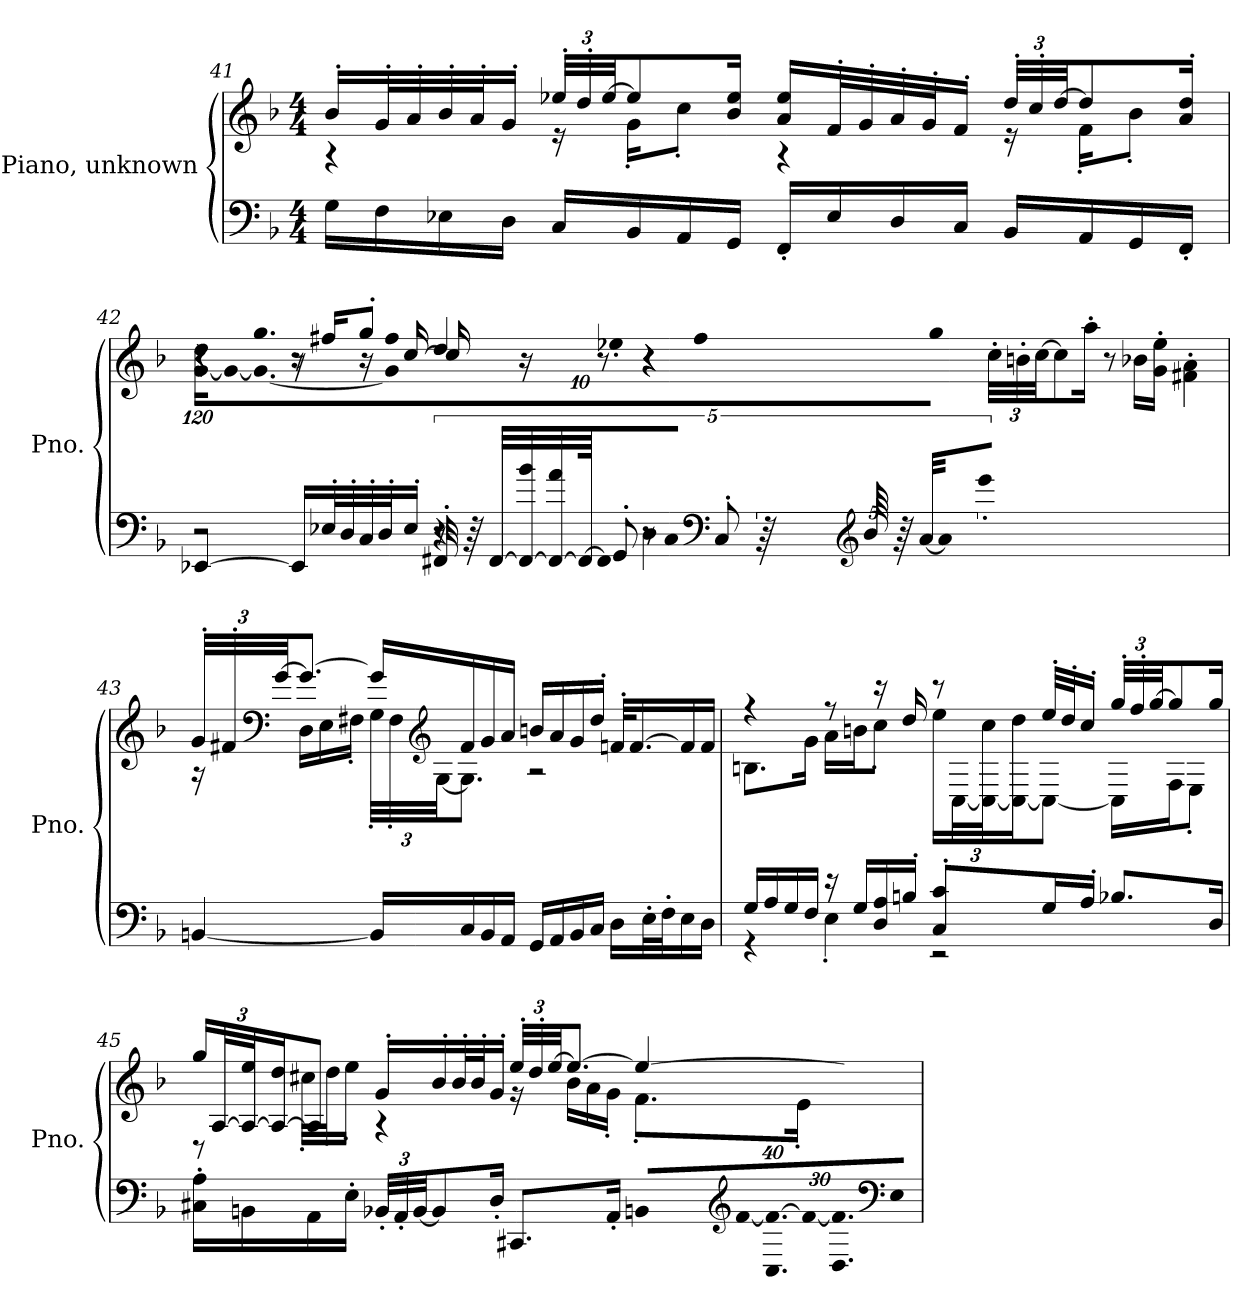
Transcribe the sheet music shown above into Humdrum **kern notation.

**kern	**kern
*part1	*part1
*staff2	*staff1
*I"Piano, unknown	*
*I'Pno.	*
!!LO:LB:g=z
*clefF4	*clefG2
*k[b-]	*k[b-]
*M4/4	*M4/4
=41	=41
*	*^
16G\LL	16b-'/LL	4r
16F\	32g'/L	.
.	32a'/	.
16E-X\	32b-'/	.
.	32a'/J	.
16D\JJ	16g'/JJ	.
*	*Xbrackettup	*
16C/LL	48ee-X'/LLL	16r
.	48dd'/	.
.	[48ee-/JJ	.
16BB-/	8ee-/]	16g'\KL
16AA/	.	8cc'\J
16GG/JJ	16b-/ 16ee-/Jk	.
16FF'/LL	16a/ 16ee-/LL	4r
16E-/	32f'/L	.
.	32g'/	.
16D/	32a'/	.
.	32g'/J	.
16C/JJ	16f'/JJ	.
16BB-/LL	48dd'/LLL	16r
.	48cc'/	.
.	[48dd/JJ	.
16AA/	8dd/]	16f'\KL
16GG/	.	8b-'\J
16FF'/JJ	16a/' 16dd/'Jk	.
!!LO:LB:g=z
=42	=42	=42
*^	*	*
*	*^	*	*
!	!	!	!	!LO:N:vis=16
*	*	*	*	*^
[4EE-X/	2r	2r	4r	[1920%107g\ 1920%107dd\LL	4r
!	!	!	!	!LO:N:vis=64	!
.	.	.	.	640%9g\KL_	.
.	.	.	.	36.g\_ 36.gg\	.
!	!	!	!	!LO:N:vis=32	!
.	.	.	.	1920%53g\] 1920%53ff\	.
!	!	!	!	!LO:N:vis=32	!
.	.	.	.	1920%53ee-X'\	.
!	!	!	!	!LO:N:vis=32	!
.	.	.	.	1920%53ff\J	.
!	!	!	!	!LO:N:vis=16	!
.	.	.	.	1920%107gg\JJ	.
16EE-/LL]	.	.	16r	48cc'\LLL	8r
.	.	.	.	48bn'\	.
.	.	.	.	[48cc\JJ	.
32E-X'/L	.	.	16ff#X/KL	8cc\]	.
32D'/	.	.	.	.	.
32C'/	.	.	8gg'/J	.	16r
32D'/J	.	.	.	.	.
16E-'/JJ	.	.	.	16aa'\Jk	[16cc/
40FF#X'/	4r	8r	4dd/	8r	16cc/]
80r	.	.	.	.	.
[40FF#/LLL	.	.	.	.	.
40FF#/_ 40b-/	.	.	.	.	16r
40FF#/_ 40a/	.	.	.	.	.
80FF#/JK_	.	.	.	.	.
16FF#/]	.	8GG'/	.	16b-X\LL	8r
16C/JJ	.	.	.	16g\' 16ee-\'JJ	.
80r	4D\	8r	4r	4f#X\' 4a\'	4r
*clefG2	*	*	*	*	*
80b-/	.	.	.	.	.
80r	.	.	.	.	.
[40a/KKL	.	.	.	.	.
8a/]	.	.	.	.	.
*clefF4	*	*	*	*	*
.	.	8C'/	.	.	.
16g'/Jk	.	.	.	.	.
*v	*v	*v	*	*	*
*	*	*v	*v
!!LO:PB:g=z
=43	=43	=43
[4BBn/	48g'/LLL	16r
.	48f#X'/	.
*	*clefF4	*
.	[48g/JJ	.
.	8.g/J_	16D\LL
.	.	16E\
.	.	16F#X'\JJ
16BB/LL]	16g/LL]	48G'\LLL
.	.	48F#'\
*	*clefG2	*
.	.	[48G\JJ
16C/	16f#/	8.G\J]
16BB/	16g/	.
16AA/JJ	16a/JJ	.
16GG/LL	16bn/LL	2r
16AA/	16a/	.
16BB/	16g/	.
16C/JJ	16dd'/JJ	.
16D\LL	32fn'/KLL	.
.	[16.f/	.
32E'\L	.	.
32F'\J	.	.
16E\	16f/]	.
16D\JJ	16f/JJ	.
!!LO:LB:g=z	!!
=44	=44	=44
*^	*	*
16G/LL	4r	4r	8.Bn\L
16A/	.	.	.
16G/	.	.	.
16F/JJ	.	.	16g\Jk
16r	4E'\	8r	16a\LL
16G/LL	.	.	16bn\J
16D/ 16A/	.	16r	8cc'\J
16Bn'/JJ	.	16dd/	.
8C/' 8c/'L	2r	8r	24ee\LL
.	.	.	[48C\L
.	.	.	48C\_ 48cc\J
.	.	.	24C\_ 24dd\J
16G/L	.	32ee'/LLL	8C\J_
.	.	32dd'/J	.
16A'/JJ	.	16cc'/JJ	.
8.B-X/L	.	48gg'/LLL	16C\LL]
.	.	48ff'/	.
.	.	[48gg/JJ	.
.	.	8gg/]	16F\J
.	.	.	8E'\J
16D/Jk	.	16gg/Jk	.
*v	*v	*	*
!!LO:LB:g=z	!!
=45	=45	=45
16C#X\' 16A\'LL	24gg/LL	8r
.	[48A/L	.
16BBn\	48A/_ 48ee/J	.
.	24A/_ 24dd/J	.
16AA\	8A/J]	32cc#X'\LLL
.	.	32dd'\J
16E'\JJ	.	16ee'\JJ
*Xbrackettup	*	*
48BB-X'/LLL	16g'/LL	4r
48AA'/	.	.
[48BB-/JJ	.	.
8BB-/]	16b-'/	.
.	32b-'/L	.
.	32b-'/J	.
16D'/Jk	16g'/JJ	.
8.CC#X/L	48ee'/LLL	16r
.	48dd'/	.
.	[48ee/JJ	.
.	8.ee/J_	16b-\LL
.	.	16a\
16AA'/Jk	.	16g'\JJ
!LO:N:vis=32	!	!
640%23BBn/LLL	4ee/_	8.f'\L
*clefG2	*	*
!LO:N:vis=64	!	!
[960%17f/K	.	.
!LO:N:vis=32.	!	!
1920%103C#/ 1920%103f/_	.	.
!LO:N:vis=64	!	!
960%17f/K_	.	.
!LO:N:vis=32.	!	!
1920%103D/ 1920%103f/]J	.	.
*clefF4	*	*
!LO:N:vis=16	!	!
1920%137E/JJ	.	.
.	.	16e'\Jk
*	*v	*v
=	=
*-	*-
